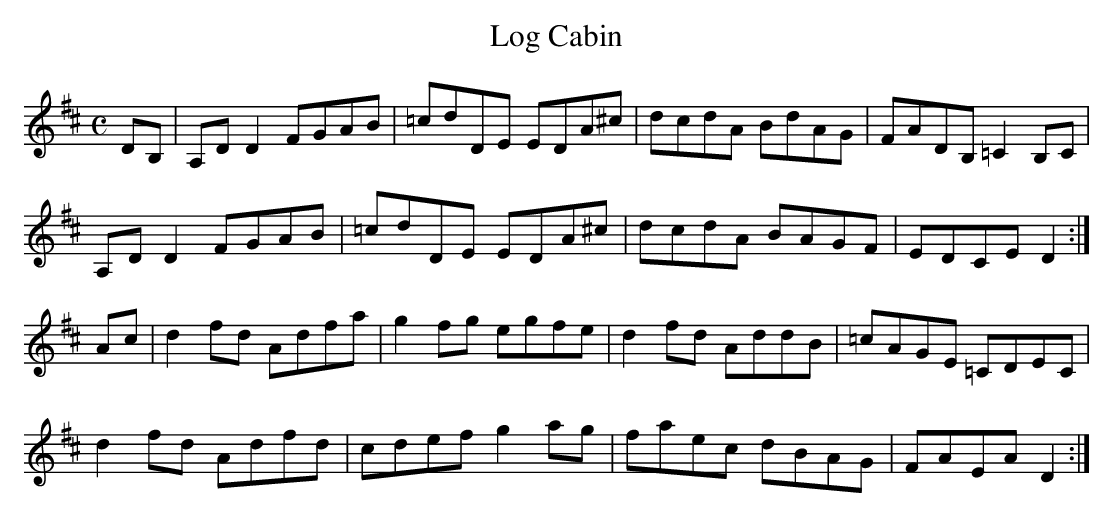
X:1
T:Log Cabin
M:C
L:1/8
K:D Major
DB,|A,DD2 FGAB|=cdDE EDA^c|dcdA BdAG|FADB, =C2B,C|!
A,DD2 FGAB|=cdDE EDA^c|dcdA BAGF|EDCE D2:|!
Ac|d2fd Adfa|g2fg egfe|d2fd AddB|=cAGE =CDEC|!
d2fd Adfd|cdef g2ag|faec dBAG|FAEA D2:|!
